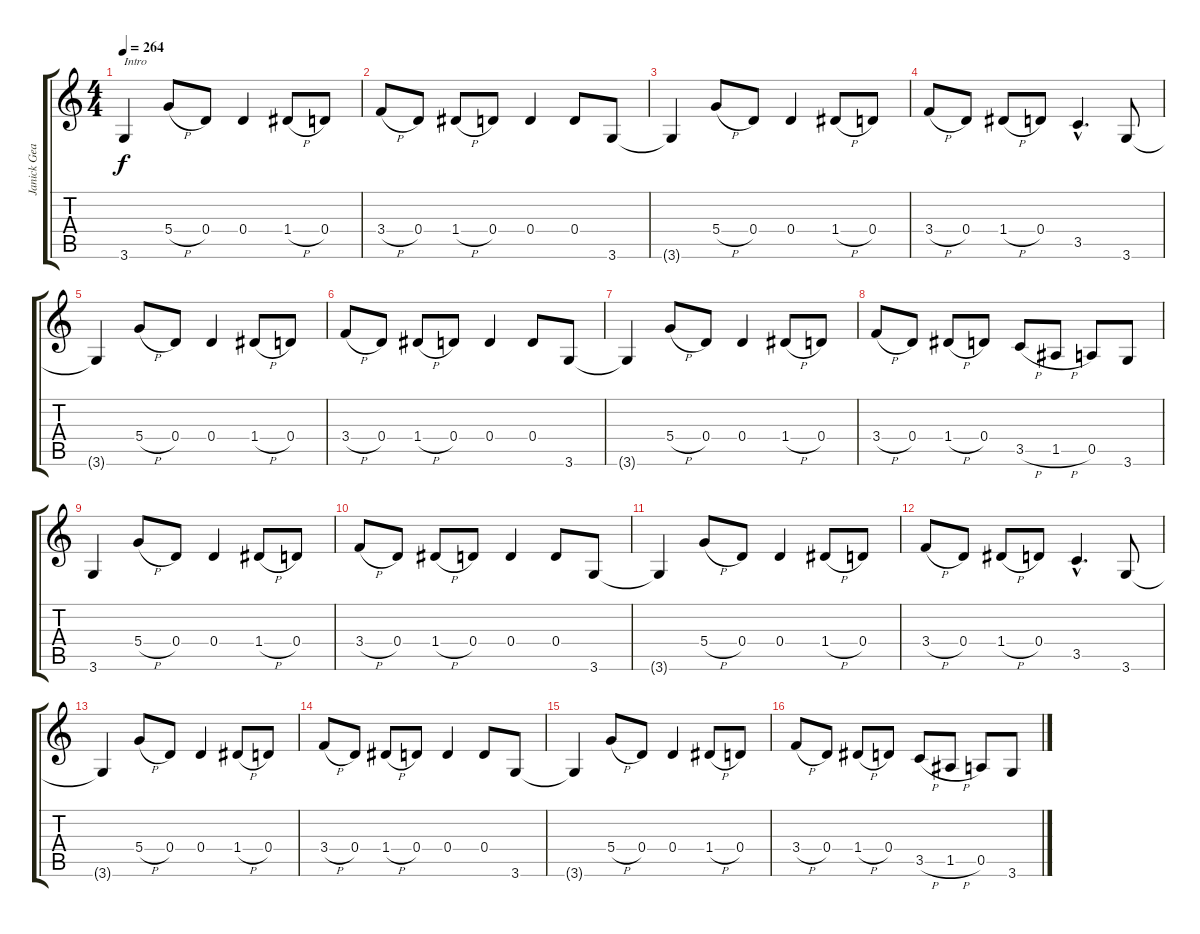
\track ("Janick Gears" "Janick Gea") {instrument distortionguitar}
\staff {score tabs}
\tuning (E4 B3 G3 D3 A2 E2) {hide}
\ts (4 4)
\tempo 264
\clef g2
\ks c
3.6.4{txt "Intro" dy f instrument distortionguitar} 5.4{h}.8 0.4.8 0.4.4 1.4{h}.8 0.4.8 |
3.4{h}.8 0.4.8 1.4{h}.8 0.4.8 0.4.4 0.4.8 3.6.8 |
3.6{t}.4 5.4{h}.8 0.4.8 0.4.4 1.4{h}.8 0.4.8 |
3.4{h}.8 0.4.8 1.4{h}.8 0.4.8 3.5{hac}.4{d} 3.6.8 |
3.6{t}.4 5.4{h}.8 0.4.8 0.4.4 1.4{h}.8 0.4.8 |
3.4{h}.8 0.4.8 1.4{h}.8 0.4.8 0.4.4 0.4.8 3.6.8 |
3.6{t}.4 5.4{h}.8 0.4.8 0.4.4 1.4{h}.8 0.4.8 |
3.4{h}.8 0.4.8 1.4{h}.8 0.4.8 3.5{h}.8 1.5{h}.8 0.5.8 3.6.8 |
3.6.4 5.4{h}.8 0.4.8 0.4.4 1.4{h}.8 0.4.8 |
3.4{h}.8 0.4.8 1.4{h}.8 0.4.8 0.4.4 0.4.8 3.6.8 |
3.6{t}.4 5.4{h}.8 0.4.8 0.4.4 1.4{h}.8 0.4.8 |
3.4{h}.8 0.4.8 1.4{h}.8 0.4.8 3.5{hac}.4{d} 3.6.8 |
3.6{t}.4 5.4{h}.8 0.4.8 0.4.4 1.4{h}.8 0.4.8 |
3.4{h}.8 0.4.8 1.4{h}.8 0.4.8 0.4.4 0.4.8 3.6.8 |
3.6{t}.4 5.4{h}.8 0.4.8 0.4.4 1.4{h}.8 0.4.8 |
3.4{h}.8 0.4.8 1.4{h}.8 0.4.8 3.5{h}.8 1.5{h}.8 0.5.8 3.6.8
